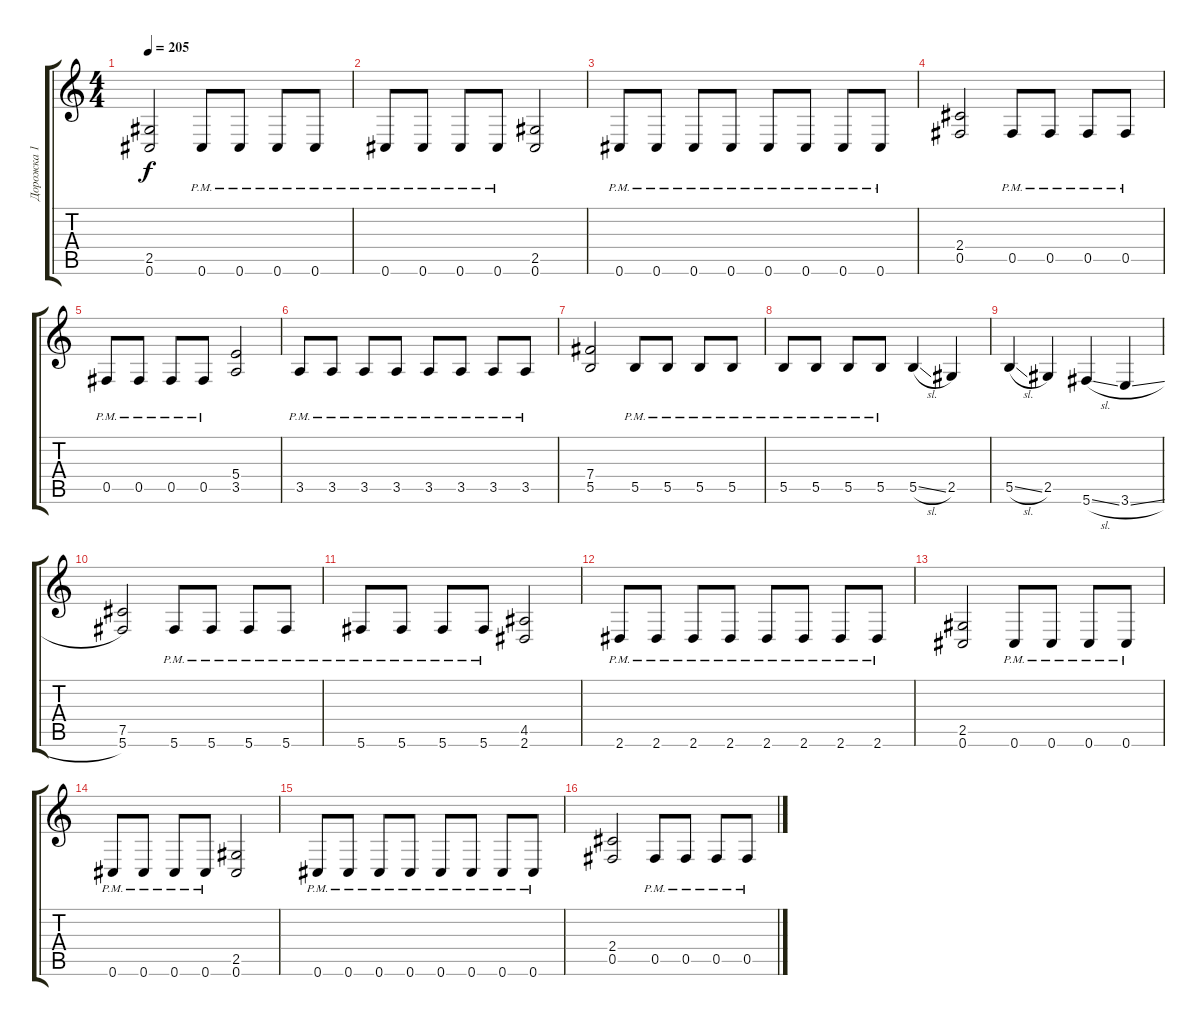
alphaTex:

\track ("Дорожка 1" "Дорожка 1") {instrument distortionguitar}
\staff {score tabs}
\tuning (Db4 Ab3 E3 B2 Gb2 Db2) {hide}
\ts (4 4)
\tempo 205
\clef g2
\ks c
(2.5 0.6).2{dy f} 0.6{pm}.8 0.6{pm}.8 0.6{pm}.8 0.6{pm}.8 |
0.6{pm}.8 0.6{pm}.8 0.6{pm}.8 0.6{pm}.8 (2.5 0.6).2 |
0.6{pm}.8 0.6{pm}.8 0.6{pm}.8 0.6{pm}.8 0.6{pm}.8 0.6{pm}.8 0.6{pm}.8 0.6{pm}.8 |
(2.4 0.5).2 0.5{pm}.8 0.5{pm}.8 0.5{pm}.8 0.5{pm}.8 |
0.5{pm}.8 0.5{pm}.8 0.5{pm}.8 0.5{pm}.8 (5.4 3.5).2 |
3.5{pm}.8 3.5{pm}.8 3.5{pm}.8 3.5{pm}.8 3.5{pm}.8 3.5{pm}.8 3.5{pm}.8 3.5{pm}.8 |
(7.4 5.5).2 5.5{pm}.8 5.5{pm}.8 5.5{pm}.8 5.5{pm}.8 |
5.5{pm}.8 5.5{pm}.8 5.5{pm}.8 5.5{pm}.8 5.5{sl}.4 2.5.4 |
5.5{sl}.4 2.5.4 5.6{sl}.4 3.6{sl}.4 |
(7.5 5.6).2 5.6{pm}.8 5.6{pm}.8 5.6{pm}.8 5.6{pm}.8 |
5.6{pm}.8 5.6{pm}.8 5.6{pm}.8 5.6{pm}.8 (4.5 2.6).2 |
2.6{pm}.8 2.6{pm}.8 2.6{pm}.8 2.6{pm}.8 2.6{pm}.8 2.6{pm}.8 2.6{pm}.8 2.6{pm}.8 |
(2.5 0.6).2 0.6{pm}.8 0.6{pm}.8 0.6{pm}.8 0.6{pm}.8 |
0.6{pm}.8 0.6{pm}.8 0.6{pm}.8 0.6{pm}.8 (2.5 0.6).2 |
0.6{pm}.8 0.6{pm}.8 0.6{pm}.8 0.6{pm}.8 0.6{pm}.8 0.6{pm}.8 0.6{pm}.8 0.6{pm}.8 |
(2.4 0.5).2 0.5{pm}.8 0.5{pm}.8 0.5{pm}.8 0.5{pm}.8
